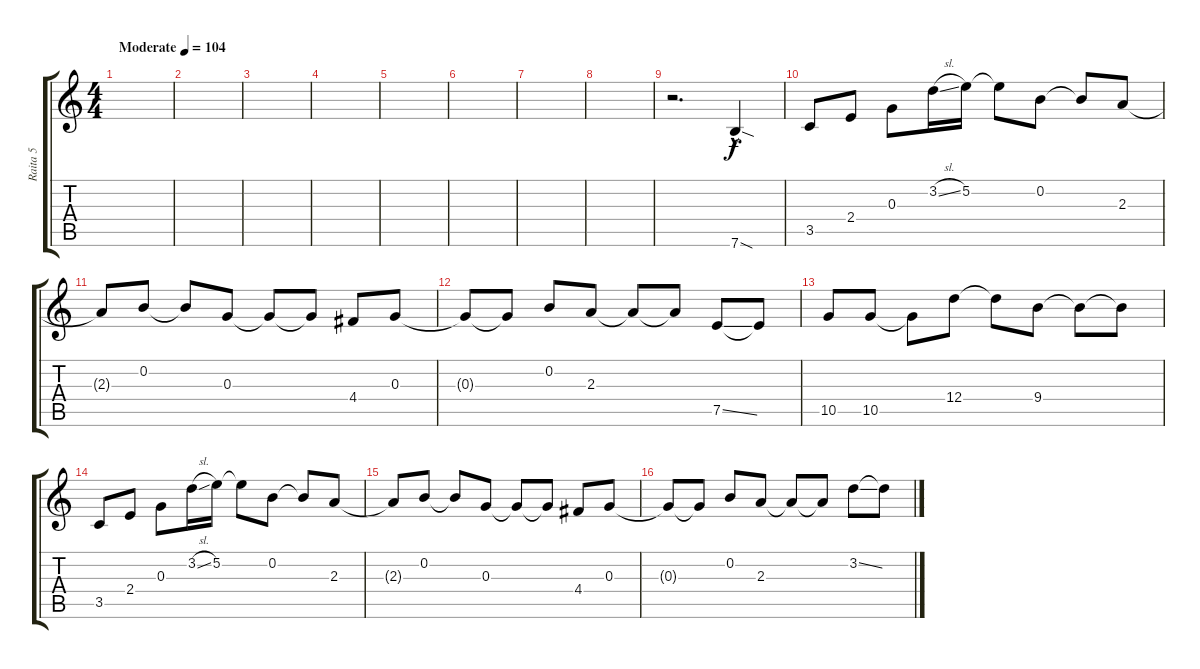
\track ("Raita 5" "Raita 5") {instrument overdrivenguitar}
\staff {score tabs}
\tuning (E4 B3 G3 D3 A2 E2) {hide}
\ts (4 4)
\tempo (104 "Moderate")
\clef g2
\ks c
|
|
|
|
|
|
|
|
r.2{d} 7.6{sod hac}.4 |
3.5.8{dy f volume 15 instrument overdrivenguitar} 2.4.8 0.3.8 3.2{sl}.16 5.2.16 5.2{t}.8 0.2.8 0.2{t}.8 2.3.8 |
2.3{t}.8 0.2.8 0.2{t}.8 0.3.8 0.3{t}.8 0.3{t}.8 4.4.8 0.3.8 |
0.3{t}.8 0.3{t}.8 0.2.8 2.3.8 2.3{t}.8 2.3{t}.8 7.5{ss}.8 7.5{t}.8 |
10.5.8 10.5.8 10.5{t}.8 12.4.8 12.4{t}.8 9.4.8 9.4{t}.8 9.4{t}.8 |
3.5.8 2.4.8 0.3.8 3.2{sl}.16 5.2.16 5.2{t}.8 0.2.8 0.2{t}.8 2.3.8 |
2.3{t}.8 0.2.8 0.2{t}.8 0.3.8 0.3{t}.8 0.3{t}.8 4.4.8 0.3.8 |
0.3{t}.8 0.3{t}.8 0.2.8 2.3.8 2.3{t}.8 2.3{t}.8 3.2{ss}.8 3.2{t}.8
